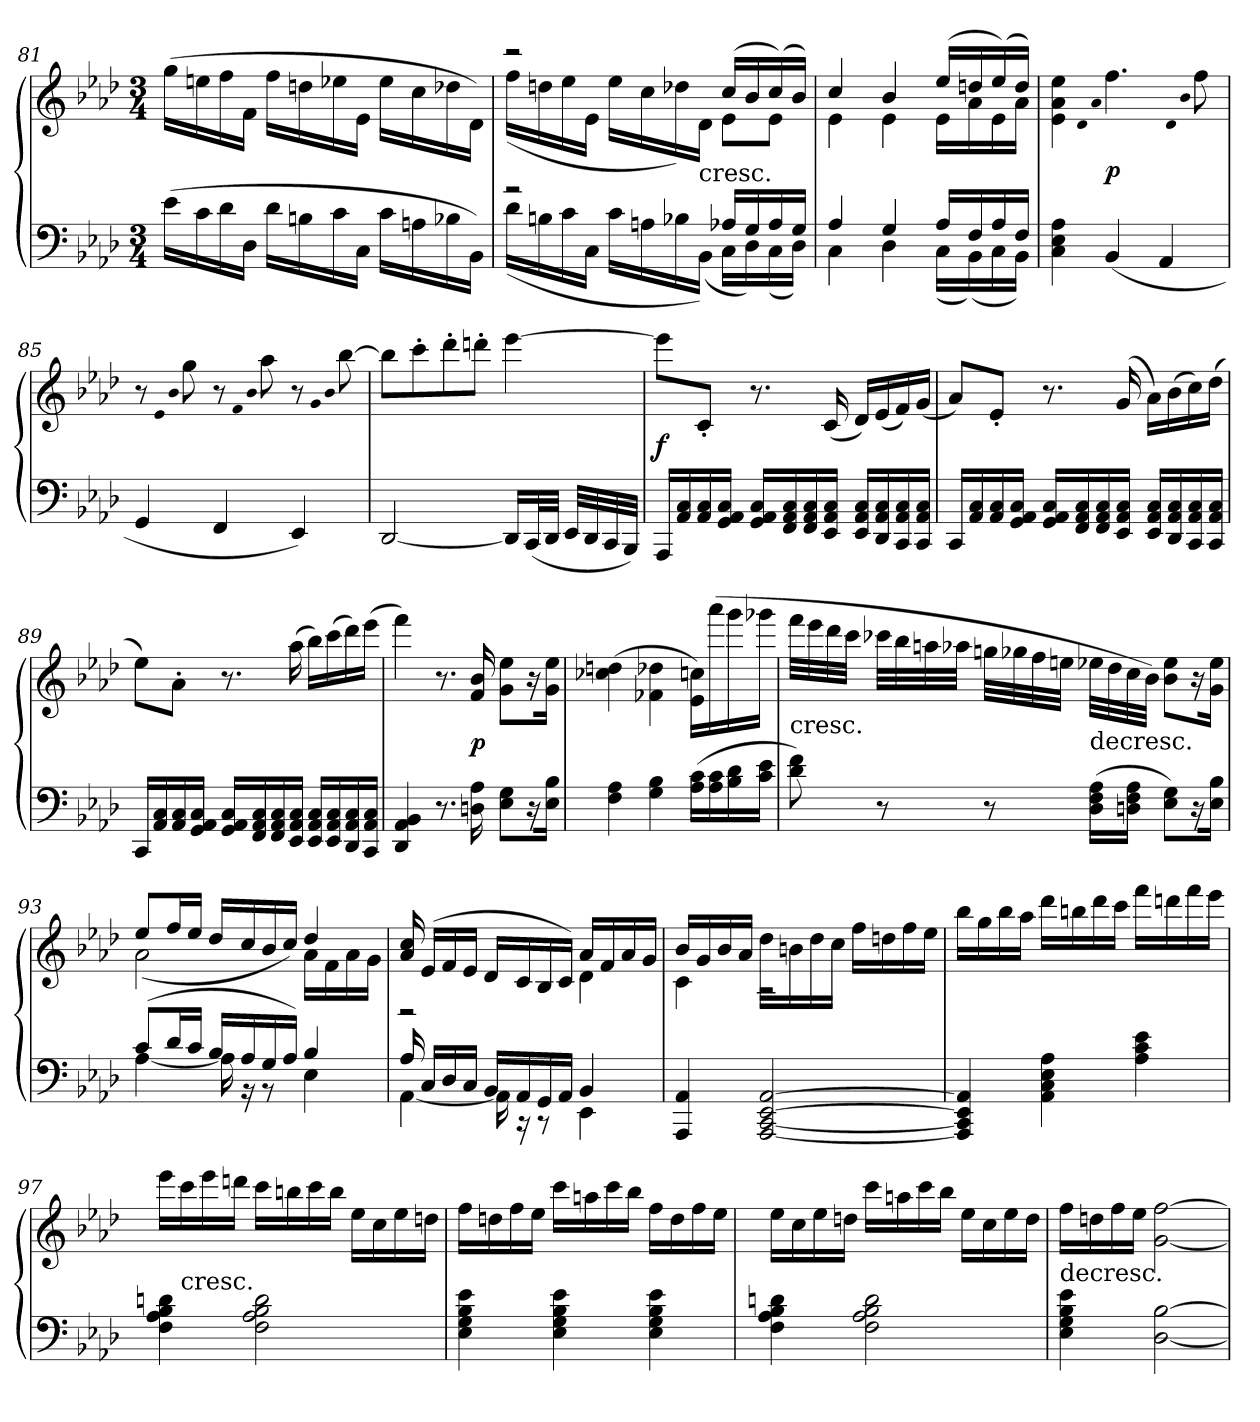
**kern	**kern	**dynam
*part1	*part1	*part1
*staff2	*staff1	*staff1/2
*clefF4	*clefG2	*
*k[b-e-a-d-]	*k[b-e-a-d-]	*
*M3/4	*M3/4	*
=81	=81	=81
(16e-\LL	(16gg\LL	.
16c\	16een\	.
16d-\	16ff\	.
16D-\JJ	16f\JJ	.
16d-\LL	16ff\LL	.
16Bn\	16ddn\	.
16c\	16ee-X\	.
16C\JJ	16e-\JJ	.
16c\LL	16ee-\LL	.
16An\	16cc\	.
16B-X\	16dd-X\	.
16BB-\JJ)	16d-\JJ)	.
=82	=82	=82
*^	*^	*
2r	(16d-\LL	2r	(16ff\LL	.
.	16Bn\	.	16ddn\	.
.	16c\	.	16ee-\	.
.	16C\JJ	.	16e-\JJ	.
.	16c\LL	.	16ee-\LL	.
.	16An\	.	16cc\	.
.	16B-X\	.	16dd-X\)	.
!	!	!	!LO:TX:c:t=cresc.	!
.	(16BB-\JJ)	.	16d-\JJ	.
16A-X/LL	16C\LL	(16cc/LL	8e-\L	.
16G/	16D-\)	16b-/	.	.
16A-/	(16C\	(16cc/)	8e-\J	.
16G/JJ	16D-\JJ)	16b-/JJ)	.	.
=83	=83	=83	=83	=83
4A-/	4C\	4cc/	4e-\	.
4G/	4D-\	4b-/	4e-\	.
16A-/LL	(16C\LL	(16ee-/LL	16e-\LL	.
16F/	(16BB-\)	16ddn/	16a-\	.
16A-/	16C\	(16ee-/)	16e-\	.
16F/JJ	16BB-\JJ)	16dd/JJ)	16a-\JJ	.
*v	*v	*	*	*
*	*v	*v	*
=84	=84	=84
4C\ 4E-\ 4A-\	4e-\ 4a-\ 4ee-\	.
.	qd-	.
.	qa-	.
(4BB-/	4.ff\	p
4AA-/	.	.
.	qd-	.
.	qb-	.
.	8ff\	.
=85	=85	=85
4GG/	8r	.
.	qe-	.
.	qb-	.
.	8gg\	.
4FF/	8r	.
.	qf	.
.	qb-	.
.	8aa-\	.
4EE-/)	8r	.
.	qg	.
.	qb-	.
.	[8bb-\	.
=86	=86	=86
[2DD-/	8bb-\L]	.
.	8ccc'\	.
.	8ddd-'\	.
.	8dddn'\J	.
16DD-/LL]	[4eee-\	.
(32CC/L	.	.
32DD-/JJJ	.	.
32EE-/LLL	.	.
32DD-/	.	.
32CC/	.	.
32BBB-/JJJ)	.	.
=87	=87	=87
16AAA-/LL	8eee-\L]	f
16AA-/ 16C/	.	.
16AA-/ 16C/	8c'/J	.
16GG/ 16AA-/ 16C/JJ	.	.
16GG/ 16AA-/ 16C/LL	8.r	.
16FF/ 16AA-/ 16C/	.	.
16FF/ 16AA-/ 16C/	.	.
16EE-/ 16AA-/ 16C/JJ	(16c/	.
16EE-/ 16AA-/ 16C/LL	16d-/LL)	.
16DD-/ 16AA-/ 16C/	(16e-/	.
16CC/ 16AA-/ 16C/	16f/)	.
16CC/ 16AA-/ 16C/JJ	(16g/JJ	.
=88	=88	=88
16CC/LL	8a-/L)	.
16AA-/ 16C/	.	.
16AA-/ 16C/	8e-'/J	.
16GG/ 16AA-/ 16C/JJ	.	.
16GG/ 16AA-/ 16C/LL	8.r	.
16FF/ 16AA-/ 16C/	.	.
16FF/ 16AA-/ 16C/	.	.
16EE-/ 16AA-/ 16C/JJ	(16g/	.
16EE-/ 16AA-/ 16C/LL	16a-\LL)	.
16DD-/ 16AA-/ 16C/	(16b-\	.
16CC/ 16AA-/ 16C/	16cc\)	.
16CC/ 16AA-/ 16C/JJ	(16dd-\JJ	.
=89	=89	=89
16CC/LL	8ee-\L)	.
16AA-/ 16C/	.	.
16AA-/ 16C/	8a-'\J	.
16GG/ 16AA-/ 16C/JJ	.	.
16GG/ 16AA-/ 16C/LL	8.r	.
16FF/ 16AA-/ 16C/	.	.
16FF/ 16AA-/ 16C/	.	.
16EE-/ 16AA-/ 16C/JJ	(16aa-\	.
16EE-/ 16AA-/ 16C/LL	16bb-\LL)	.
16EE-/ 16AA-/ 16C/	(16ccc\	.
16DD-/ 16AA-/ 16C/	16ddd-\)	.
16CC/ 16AA-/ 16C/JJ	(16eee-\JJ	.
=90	=90	=90
4DD-/ 4AA-/ 4BB-/	4fff\)	.
8.r	8.r	.
16Dn\ 16A-\	16f/ 16b-/	p
8E-\ 8G\L	8g\ 8ee-\L	.
16r	16r	.
16E-\ 16B-\Jk	16g\ 16ee-\Jk	.
=91	=91	=91
4F\ 4A-\	(4cc-X\ 4ddn\	.
4G\ 4B-\	4f-X\ 4dd-X\	.
(16A-\ 16c\LL	16e-\ 16ccn\LL)	.
16A-\ 16c\	(16aaa-\	.
16B-\ 16d-\	16ggg\	.
16c\ 16e-\JJ	16ggg-X\JJ	.
=92	=92	=92
!	!LO:TX:c:t=cresc.	!
8d-\ 8f\)	32fff\LLL	.
.	32eee-\	.
.	32ddd-\	.
.	32ccc\JJJ	.
8r	32ccc-X\LLL	.
.	32bb-\	.
.	32aan\	.
.	32aa-X\JJJ	.
8r	32ggn\LLL	.
.	32gg-X\	.
.	32ff\	.
.	32een\JJJ	.
!	!LO:TX:c:t=decresc.	!
(16D-\ 16F\ 16A-\LL	32ee-X\LLL	.
.	32dd-\	.
16Dn\ 16F\ 16A-\JJ	32cc\	.
.	32b-\JJJ)	.
8E-\ 8G\L)	8b-\ 8ee-\L	.
16r	16r	.
16E-\ 16B-\Jk	16g\ 16ee-\Jk	.
=93	=93	=93
*^	*^	*
(8c/L	[4A-\	8ee-/L	(2a-\	.
16d-/L	.	16ff/L	.	.
16c/JJ	.	16ee-/JJ	.	.
16B-/LL	16A-\]	16dd-/LL	.	.
16A-/	16r	16cc/	.	.
16G/	8r	16b-/	.	.
16A-/JJ)	.	16cc/JJ)	.	.
4B-/	4E-\	4dd-/	16a-\LL	.
.	.	.	16f\	.
.	.	.	16a-\	.
.	.	.	16g\JJ	.
=94	=94	=94	=94	=94
16A-/	[4AA-\	16a-/ 16cc/	2r	.
16C/LL	.	(16e-/LL	.	.
16D-/	.	16f/	.	.
16C/JJ	.	16e-/JJ	.	.
16BB-/LL	16AA-\]	16d-/LL	.	.
16AA-/	16r	16c/	.	.
16GG/	8r	16B-/	.	.
16AA-/JJ	.	16c/JJ)	.	.
4BB-/	4EE-\	16a-/LL	4d-\	.
.	.	16f/	.	.
.	.	16a-/	.	.
.	.	16g/JJ	.	.
*v	*v	*	*	*
=95	=95	=95	=95
4AAA-/ 4AA-/	16b-/LL	4c\	.
.	16g/	.	.
.	16b-/	.	.
.	16a-/JJ	.	.
[2AAA-/ [2CC/ [2EE-/ [2AA-/	16dd-\LL	2r	.
.	16bn\	.	.
.	16dd-\	.	.
.	16cc\JJ	.	.
.	16ff\LL	.	.
.	16ddn\	.	.
.	16ff\	.	.
.	16ee-\JJ	.	.
*	*v	*v	*
=96	=96	=96
4AAA-]/ 4CC]/ 4EE-]/ 4AA-]/	16bb-\LL	.
.	16gg\	.
.	16bb-\	.
.	16aa-\JJ	.
4AA-\ 4C\ 4E-\ 4A-\	16ddd-\LL	.
.	16bbn\	.
.	16ddd-\	.
.	16ccc\JJ	.
4A-\ 4c\ 4e-\	16fff\LL	.
.	16dddn\	.
.	16fff\	.
.	16eee-\JJ	.
=97	=97	=97
4F\ 4A-\ 4B-\ 4dn\	16eee-\LL	.
!	!LO:TX:c:t=cresc.	!
.	16ccc\	.
.	16eee-\	.
.	16dddn\JJ	.
2F\ 2A-\ 2B-\ 2d\	16ccc\LL	.
.	16bbn\	.
.	16ccc\	.
.	16bb\JJ	.
.	16ee-\LL	.
.	16cc\	.
.	16ee-\	.
.	16ddn\JJ	.
=98	=98	=98
4E-\ 4G\ 4B-\ 4e-\	16ff\LL	.
.	16ddn\	.
.	16ff\	.
.	16ee-\JJ	.
4E-\ 4G\ 4B-\ 4e-\	16ccc\LL	.
.	16aan\	.
.	16ccc\	.
.	16bb-\JJ	.
4E-\ 4G\ 4B-\ 4e-\	16ff\LL	.
.	16dd\	.
.	16ff\	.
.	16ee-\JJ	.
=99	=99	=99
4F\ 4A-\ 4B-\ 4dn\	16ee-\LL	.
.	16cc\	.
.	16ee-\	.
.	16ddn\JJ	.
2F\ 2A-\ 2B-\ 2d\	16ccc\LL	.
.	16aan\	.
.	16ccc\	.
.	16bb-\JJ	.
.	16ee-\LL	.
.	16cc\	.
.	16ee-\	.
.	16dd\JJ	.
=100	=100	=100
!	!LO:TX:c:t=decresc.	!
4E-\ 4G\ 4B-\ 4e-\	16ff\LL	.
.	16ddn\	.
.	16ff\	.
.	16ee-\JJ	.
[2D-\ [2B-\	[2g\ [2ff\	.
=	=	=
*-	*-	*-
